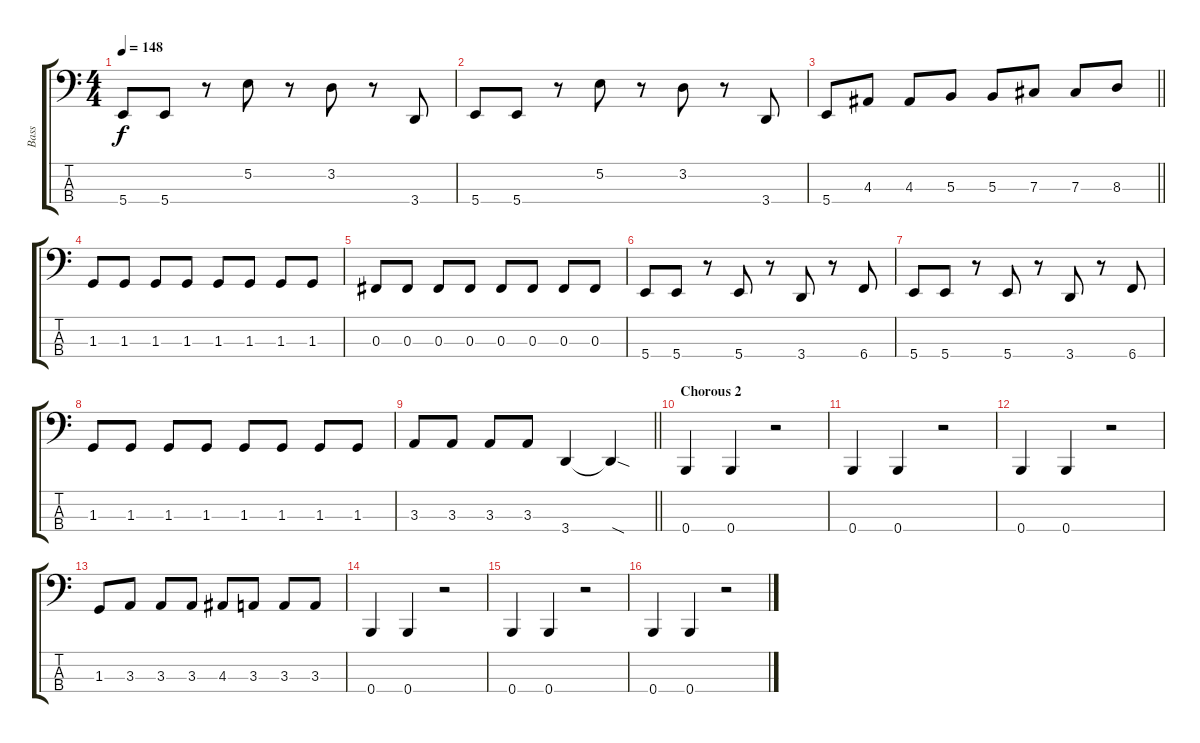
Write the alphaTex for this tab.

\track ("Bass" "Bass") {instrument electricbassfinger}
\staff {score tabs}
\tuning (E2 B1 Gb1 B0) {hide}
\ts (4 4)
\tempo 148
\clef f4
\ks c
5.4.8{dy f} 5.4.8 r.8 5.2.8 r.8 3.2.8 r.8 3.4.8 |
5.4.8 5.4.8 r.8 5.2.8 r.8 3.2.8 r.8 3.4.8 |
\barLineRight lightlight
5.4.8 4.3.8 4.3.8 5.3.8 5.3.8 7.3.8 7.3.8 8.3.8 |
\section ("" "")
1.3.8 1.3.8 1.3.8 1.3.8 1.3.8 1.3.8 1.3.8 1.3.8 |
0.3.8 0.3.8 0.3.8 0.3.8 0.3.8 0.3.8 0.3.8 0.3.8 |
5.4.8 5.4.8 r.8 5.4.8 r.8 3.4.8 r.8 6.4.8 |
5.4.8 5.4.8 r.8 5.4.8 r.8 3.4.8 r.8 6.4.8 |
1.3.8 1.3.8 1.3.8 1.3.8 1.3.8 1.3.8 1.3.8 1.3.8 |
\barLineRight lightlight
3.3.8 3.3.8 3.3.8 3.3.8 3.4.4 3.4{sod t}.4 |
\section ("" "Chorous 2")
0.4.4 0.4.4 r.2 |
0.4.4 0.4.4 r.2 |
0.4.4 0.4.4 r.2 |
1.3.8 3.3.8 3.3.8 3.3.8 4.3.8 3.3.8 3.3.8 3.3.8 |
0.4.4 0.4.4 r.2 |
0.4.4 0.4.4 r.2 |
0.4.4 0.4.4 r.2
